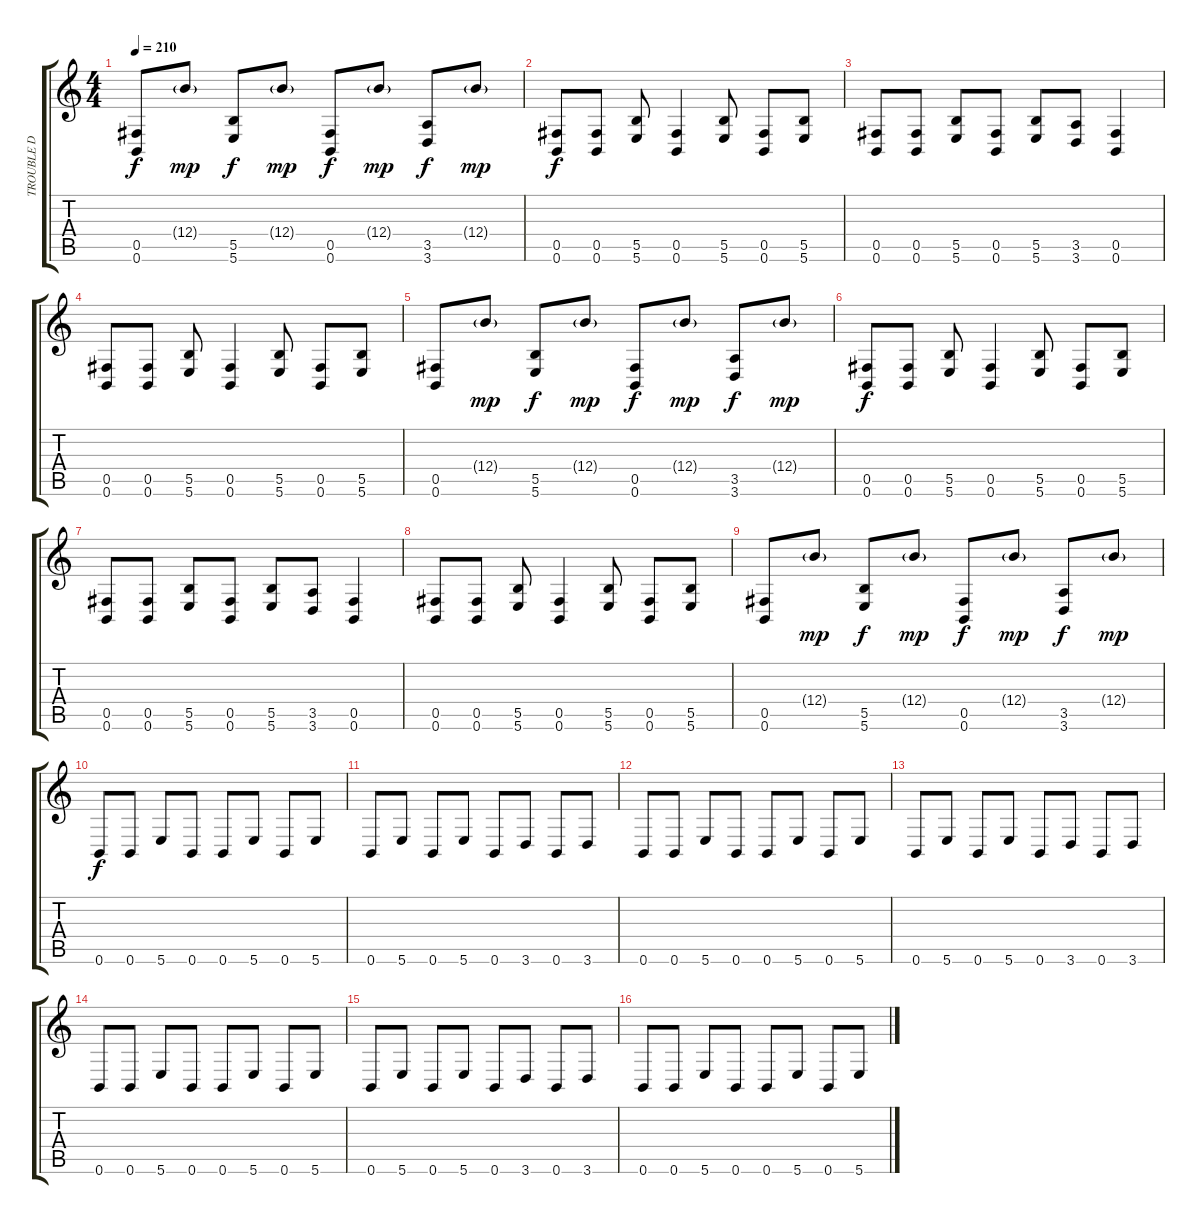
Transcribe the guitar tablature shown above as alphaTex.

\track ("TROUBLE D" "TROUBLE D") {instrument electricbassfinger}
\staff {score tabs}
\tuning (Db4 Ab3 E3 B2 Gb2 B1) {hide}
\ts (4 4)
\tempo 210
\clef g2
\ks c
(0.5 0.6).8{dy f} 12.4{g}.8{dy mp} (5.5 5.6).8{dy f} 12.4{g}.8{dy mp} (0.5 0.6).8{dy f} 12.4{g}.8{dy mp} (3.5 3.6).8{dy f} 12.4{g}.8{dy mp} |
(0.5 0.6).8{dy f} (0.5 0.6).8 (5.5 5.6).8 (0.5 0.6).4 (5.5 5.6).8 (0.5 0.6).8 (5.5 5.6).8 |
(0.5 0.6).8 (0.5 0.6).8 (5.5 5.6).8 (0.5 0.6).8 (5.5 5.6).8 (3.5 3.6).8 (0.5 0.6).4 |
(0.5 0.6).8 (0.5 0.6).8 (5.5 5.6).8 (0.5 0.6).4 (5.5 5.6).8 (0.5 0.6).8 (5.5 5.6).8 |
(0.5 0.6).8 12.4{g}.8{dy mp} (5.5 5.6).8{dy f} 12.4{g}.8{dy mp} (0.5 0.6).8{dy f} 12.4{g}.8{dy mp} (3.5 3.6).8{dy f} 12.4{g}.8{dy mp} |
(0.5 0.6).8{dy f} (0.5 0.6).8 (5.5 5.6).8 (0.5 0.6).4 (5.5 5.6).8 (0.5 0.6).8 (5.5 5.6).8 |
(0.5 0.6).8 (0.5 0.6).8 (5.5 5.6).8 (0.5 0.6).8 (5.5 5.6).8 (3.5 3.6).8 (0.5 0.6).4 |
(0.5 0.6).8 (0.5 0.6).8 (5.5 5.6).8 (0.5 0.6).4 (5.5 5.6).8 (0.5 0.6).8 (5.5 5.6).8 |
(0.5 0.6).8 12.4{g}.8{dy mp} (5.5 5.6).8{dy f} 12.4{g}.8{dy mp} (0.5 0.6).8{dy f} 12.4{g}.8{dy mp} (3.5 3.6).8{dy f} 12.4{g}.8{dy mp} |
0.6.8{dy f} 0.6.8 5.6.8 0.6.8 0.6.8 5.6.8 0.6.8 5.6.8 |
0.6.8 5.6.8 0.6.8 5.6.8 0.6.8 3.6.8 0.6.8 3.6.8 |
0.6.8 0.6.8 5.6.8 0.6.8 0.6.8 5.6.8 0.6.8 5.6.8 |
0.6.8 5.6.8 0.6.8 5.6.8 0.6.8 3.6.8 0.6.8 3.6.8 |
0.6.8 0.6.8 5.6.8 0.6.8 0.6.8 5.6.8 0.6.8 5.6.8 |
0.6.8 5.6.8 0.6.8 5.6.8 0.6.8 3.6.8 0.6.8 3.6.8 |
0.6.8 0.6.8 5.6.8 0.6.8 0.6.8 5.6.8 0.6.8 5.6.8
